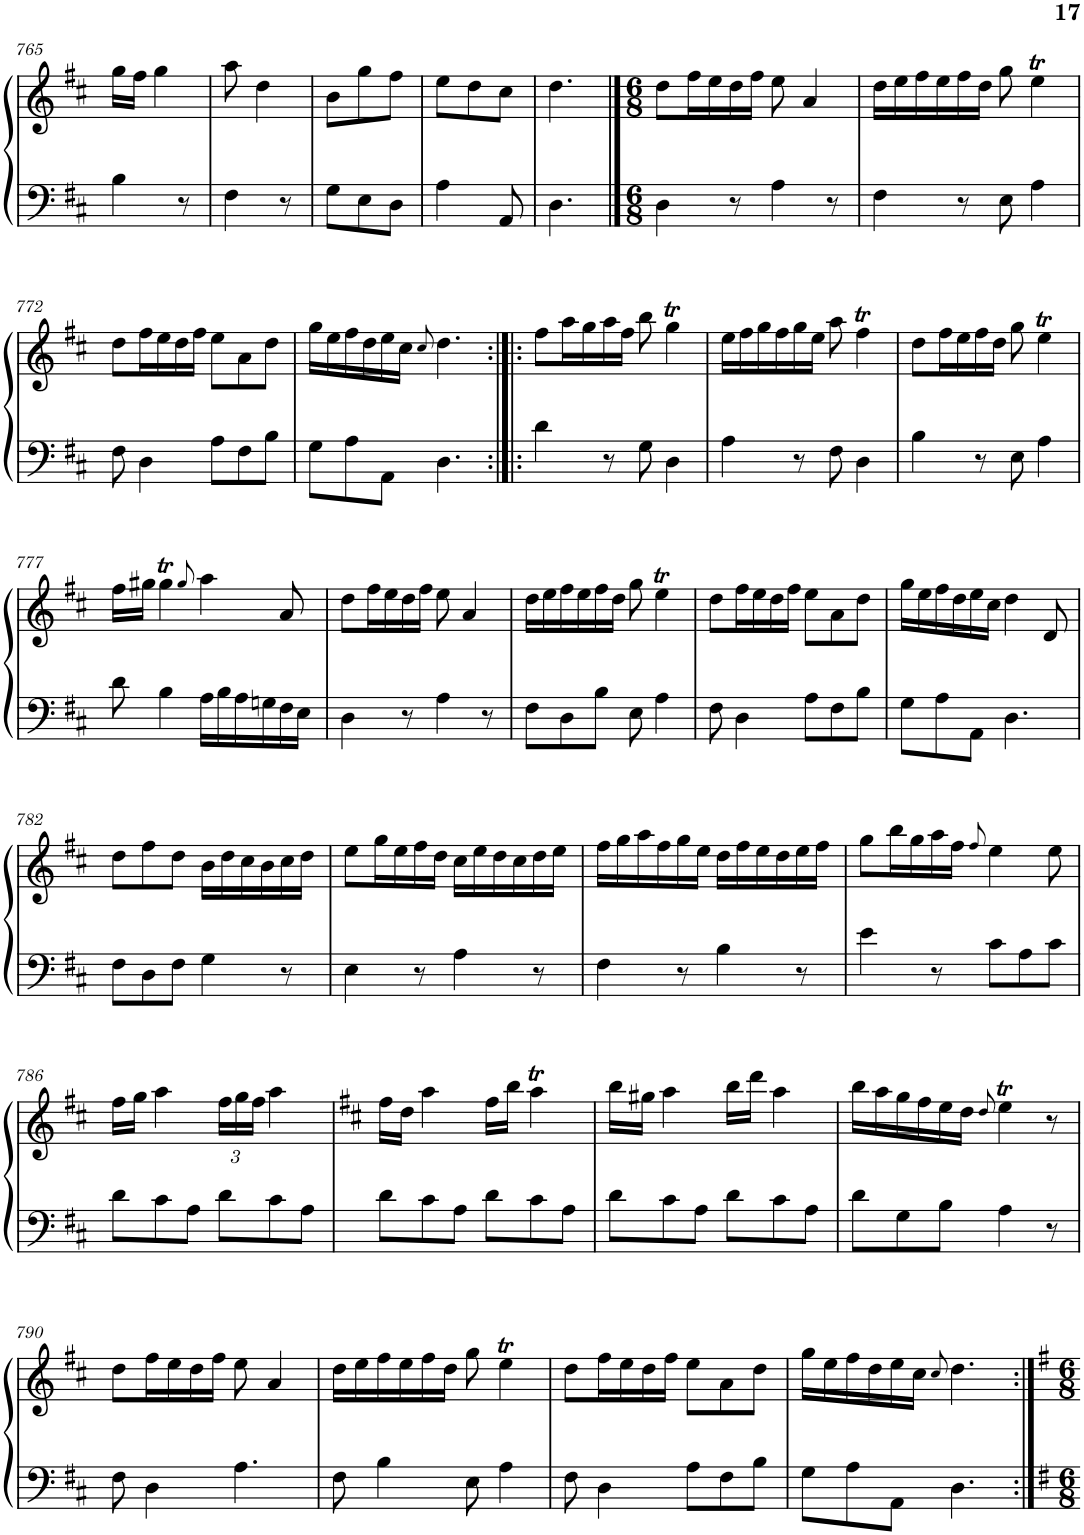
**kern	**kern
*part1	*part1
*staff2	*staff1
*I"Piano, Piano	*
*I'Pno.	*
!!LO:PB:g=z
*clefF4	*clefG2
*k[f#c#]	*k[f#c#]
*M3/8	*M3/8
=765	=765
4B\	16gg\LL
.	16ff#\JJ
.	4gg\
8r	.
=766	=766
4F#\	8aa\
.	4dd\
8r	.
=767	=767
8G\L	8b\L
8E\	8gg\
8D\J	8ff#\J
=768	=768
4A\	8ee\L
.	8dd\
8AA/	8cc#\J
=769	=769
4.D\	4.dd\
==770	==770
*M6/8	*M6/8
4D\	8dd\L
.	16ff#\L
.	16ee\
8r	16dd\
.	16ff#\JJ
4A\	8ee\
.	4a/
8r	.
=771	=771
4F#\	16dd\LL
.	16ee\
.	16ff#\
.	16ee\
8r	16ff#\
.	16dd\JJ
8E\	8gg\
4A\	4eeT\
!!LO:LB:g=z
=772	=772
8F#\	8dd\L
4D\	16ff#\L
.	16ee\
.	16dd\
.	16ff#\JJ
8A\L	8ee\L
8F#\	8a\
8B\J	8dd\J
=773	=773
8G\L	16gg\LL
.	16ee\
8A\	16ff#\
.	16dd\
8AA\J	16ee\
.	16cc#\JJ
.	8qcc#/
4.D\	4.dd\
=774:|!|:	=774:|!|:
4d\	8ff#\L
.	16aa\L
.	16gg\
8r	16aa\
.	16ff#\JJ
8G\	8bb\
4D\	4ggT\
=775	=775
4A\	16ee\LL
.	16ff#\
.	16gg\
.	16ff#\
8r	16gg\
.	16ee\JJ
8F#\	8aa\
4D\	4ff#t\
=776	=776
4B\	8dd\L
.	16ff#\L
.	16ee\
8r	16ff#\
.	16dd\JJ
8E\	8gg\
4A\	4eeT\
!!LO:LB:g=z
=777	=777
8d\	16ff#\LL
.	16gg#X\JJ
4B\	4gg#t\
.	8qgg#/
16A\LL	4aa\
16B\	.
16A\	.
16Gn\	.
16F#\	8a/
16E\JJ	.
=778	=778
4D\	8dd\L
.	16ff#\L
.	16ee\
8r	16dd\
.	16ff#\JJ
4A\	8ee\
.	4a/
8r	.
=779	=779
8F#\L	16dd\LL
.	16ee\
8D\	16ff#\
.	16ee\
8B\J	16ff#\
.	16dd\JJ
8E\	8gg\
4A\	4eeT\
=780	=780
8F#\	8dd\L
4D\	16ff#\L
.	16ee\
.	16dd\
.	16ff#\JJ
8A\L	8ee\L
8F#\	8a\
8B\J	8dd\J
=781	=781
8G\L	16gg\LL
.	16ee\
8A\	16ff#\
.	16dd\
8AA\J	16ee\
.	16cc#\JJ
4.D\	4dd\
.	8d/
!!LO:LB:g=z
=782	=782
8F#\L	8dd\L
8D\	8ff#\
8F#\J	8dd\J
4G\	16b\LL
.	16dd\
.	16cc#\
.	16b\
8r	16cc#\
.	16dd\JJ
=783	=783
4E\	8ee\L
.	16gg\L
.	16ee\
8r	16ff#\
.	16dd\JJ
4A\	16cc#\LL
.	16ee\
.	16dd\
.	16cc#\
8r	16dd\
.	16ee\JJ
=784	=784
4F#\	16ff#\LL
.	16gg\
.	16aa\
.	16ff#\
8r	16gg\
.	16ee\JJ
4B\	16dd\LL
.	16ff#\
.	16ee\
.	16dd\
8r	16ee\
.	16ff#\JJ
=785	=785
4e\	8gg\L
.	16bb\L
.	16gg\
8r	16aa\
.	16ff#\JJ
.	8qff#/
8c#\L	4ee\
8A\	.
8c#\J	8ee\
!!LO:LB:g=z
=786	=786
8d\L	16ff#\LL
.	16gg\JJ
8c#\	4aa\
8A\J	.
*	*Xbrackettup
8d\L	24ff#\LL
.	24gg\
.	24ff#\JJ
8c#\	4aa\
8A\J	.
=787	=787
*	*k[f#c#]
8d\L	16ff#\LL
.	16dd\JJ
8c#\	4aa\
8A\J	.
8d\L	16ff#\LL
.	16bb\JJ
8c#\	4aaT\
8A\J	.
=788	=788
8d\L	16bb\LL
.	16gg#X\JJ
8c#\	4aa\
8A\J	.
8d\L	16bb\LL
.	16ddd\JJ
8c#\	4aa\
8A\J	.
=789	=789
8d\L	16bb\LL
.	16aa\
8G\	16gg\
.	16ff#\
8B\J	16ee\
.	16dd\JJ
.	8qdd/
4A\	4eeT\
8r	8r
!!LO:LB:g=z
=790	=790
8F#\	8dd\L
4D\	16ff#\L
.	16ee\
.	16dd\
.	16ff#\JJ
4.A\	8ee\
.	4a/
=791	=791
8F#\	16dd\LL
.	16ee\
4B\	16ff#\
.	16ee\
.	16ff#\
.	16dd\JJ
8E\	8gg\
4A\	4eeT\
=792	=792
8F#\	8dd\L
4D\	16ff#\L
.	16ee\
.	16dd\
.	16ff#\JJ
8A\L	8ee\L
8F#\	8a\
8B\J	8dd\J
=793	=793
8G\L	16gg\LL
.	16ee\
8A\	16ff#\
.	16dd\
8AA\J	16ee\
.	16cc#\JJ
.	8qcc#/
4.D\	4.dd\
=:|!	=:|!
*-	*-
